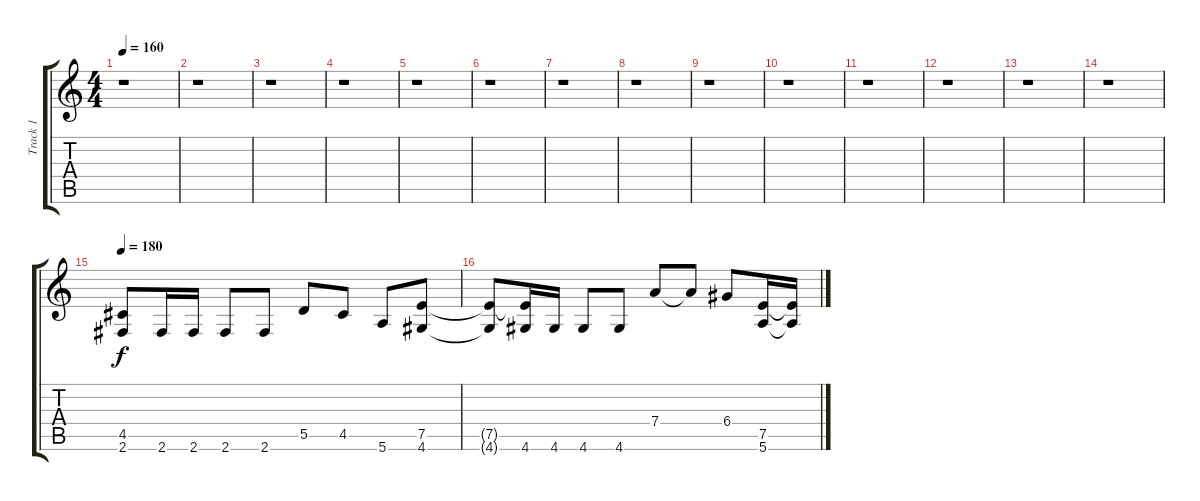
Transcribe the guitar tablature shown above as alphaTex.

\track ("Track 1" "Track 1") {instrument distortionguitar}
\staff {score tabs}
\tuning (E4 B3 G3 D3 A2 E2) {hide}
\ts (4 4)
\tempo 160
\clef g2
\ks c
r.1{dy f} |
r.1 |
r.1 |
r.1 |
r.1 |
r.1 |
r.1 |
r.1 |
r.1 |
r.1 |
r.1 |
r.1 |
r.1 |
r.1 |
\tempo 180
(4.5 2.6).8 2.6.16 2.6.16 2.6.8 2.6.8 5.5.8 4.5.8 5.6.8 (7.5 4.6).8 |
(7.5{t} 4.6{t}).8 (7.5{t} 4.6).16 4.6.16 4.6.8 4.6.8 7.4.8 7.4{t}.8 6.4.8 (7.5 5.6).16 (7.5{t} 5.6{t}).16
